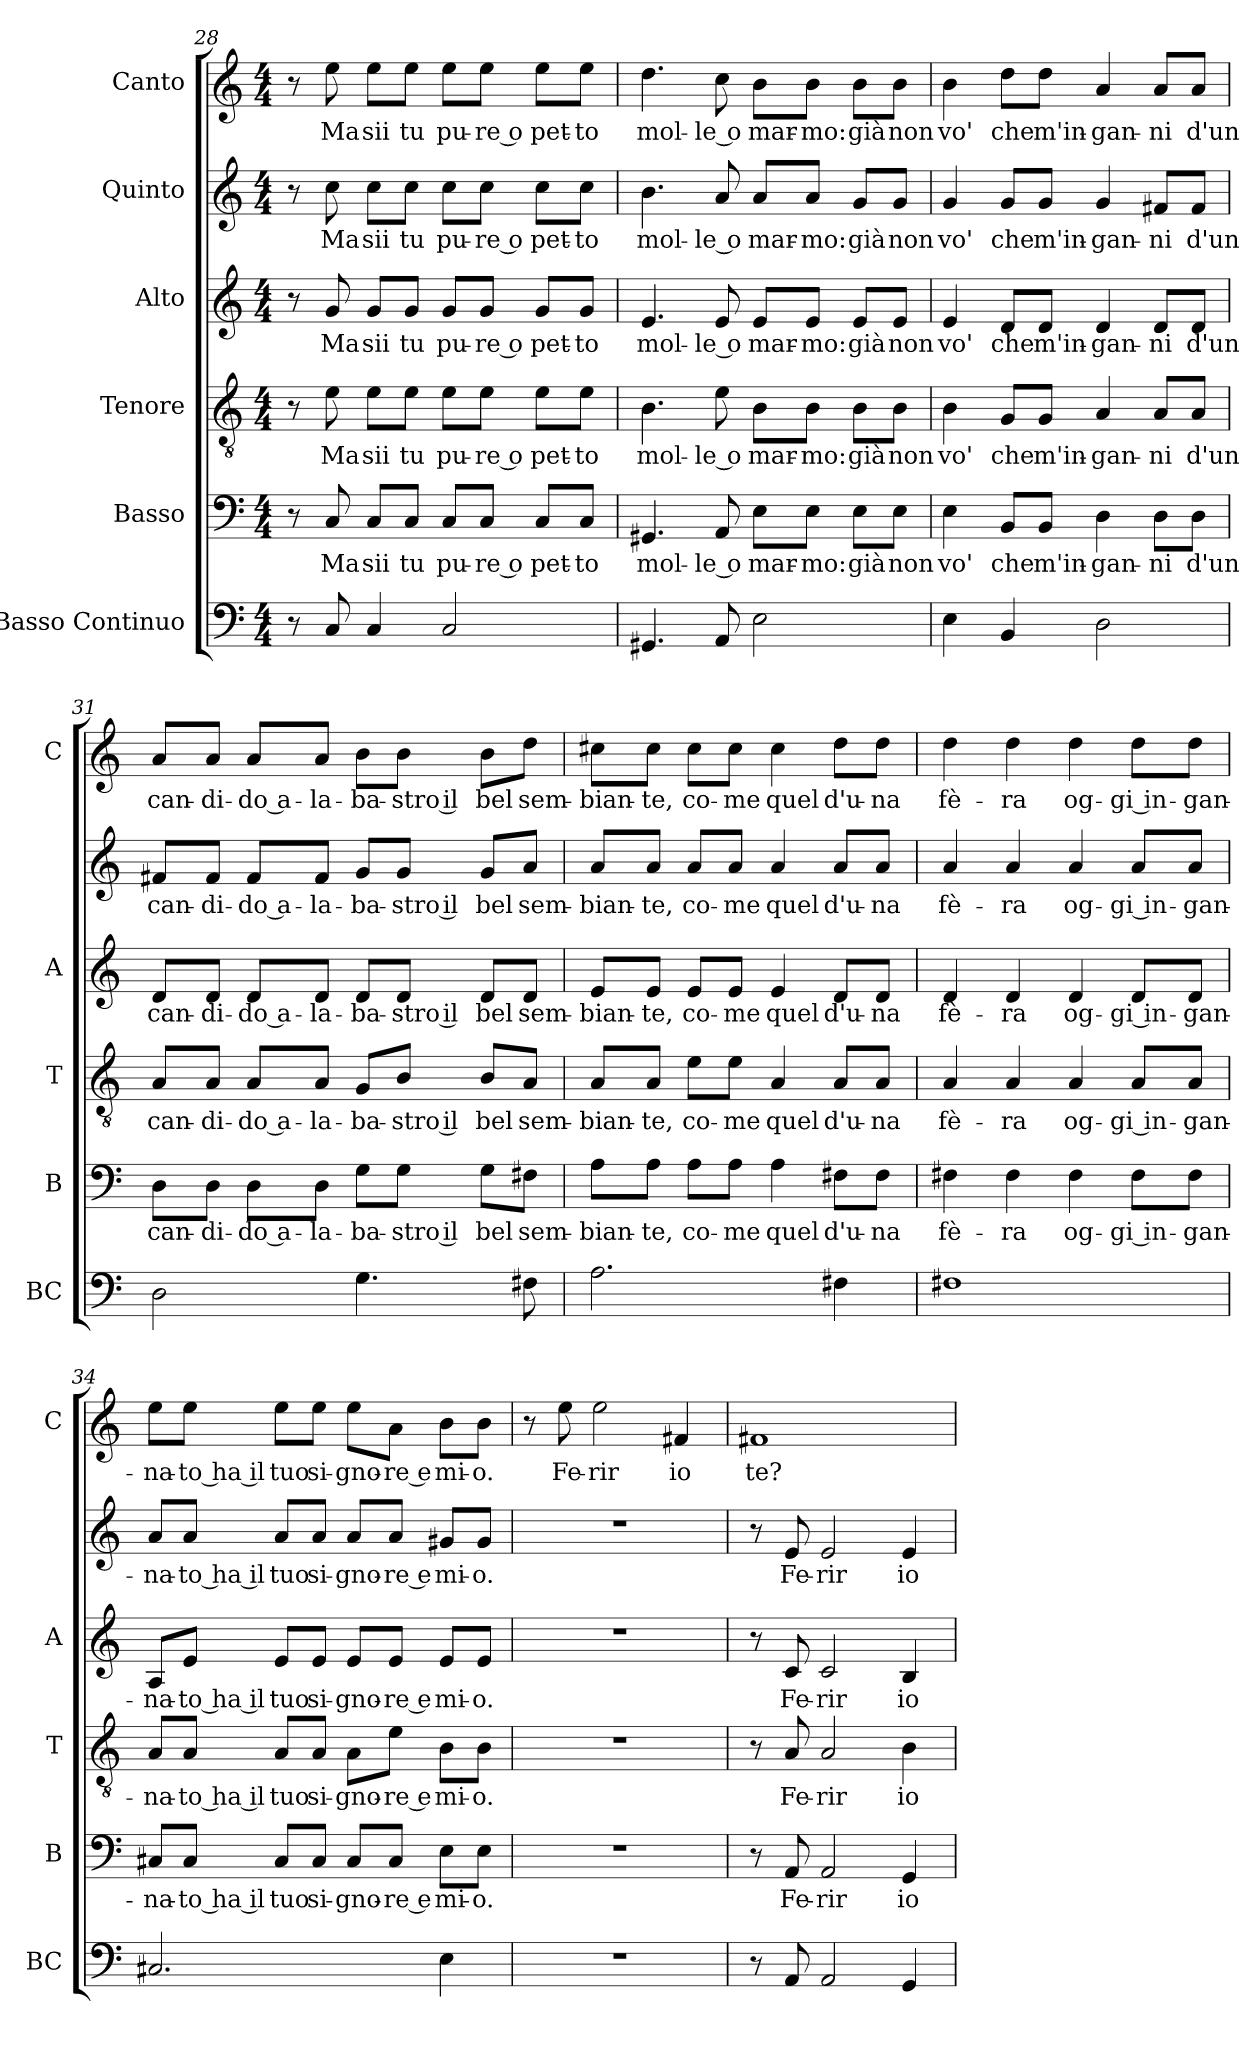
**kern	**kern	**text	**kern	**text	**kern	**text	**kern	**text	**kern	**text
*part6	*part5	*part5	*part4	*part4	*part3	*part3	*part2	*part2	*part1	*part1
*staff6	*staff5	*staff5	*staff4	*staff4	*staff3	*staff3	*staff2	*staff2	*staff1	*staff1
*I"Basso Continuo	*I"Basso	*	*I"Tenore	*	*I"Alto	*	*I"Quinto	*	*I"Canto	*
*I'BC	*I'B	*	*I'T	*	*I'A	*	*	*	*I'C	*
*clefF4	*clefF4	*	*clefGv2	*	*clefG2	*	*clefG2	*	*clefG2	*
*k[]	*k[]	*	*k[]	*	*k[]	*	*k[]	*	*k[]	*
*C:	*C:	*	*C:	*	*C:	*	*C:	*	*C:	*
*M4/4	*M4/4	*	*M4/4	*	*M4/4	*	*M4/4	*	*M4/4	*
=28	=28	=28	=28	=28	=28	=28	=28	=28	=28	=28
8r	8r	.	8r	.	8r	.	8r	.	8r	.
!	!	!LO:LY:b	!	!LO:LY:b	!	!LO:LY:b	!	!LO:LY:b	!	!LO:LY:b
8C/	8C/	Ma	8e\	Ma	8g/	Ma	8cc\	Ma	8ee\	Ma
!	!	!LO:LY:b	!	!LO:LY:b	!	!LO:LY:b	!	!LO:LY:b	!	!LO:LY:b
4C/	8C/L	sii	8e\L	sii	8g/L	sii	8cc\L	sii	8ee\L	sii
!	!	!LO:LY:b	!	!LO:LY:b	!	!LO:LY:b	!	!LO:LY:b	!	!LO:LY:b
.	8C/J	tu	8e\J	tu	8g/J	tu	8cc\J	tu	8ee\J	tu
!	!	!LO:LY:b	!	!LO:LY:b	!	!LO:LY:b	!	!LO:LY:b	!	!LO:LY:b
2C/	8C/L	pu-	8e\L	pu-	8g/L	pu-	8cc\L	-pu-	8ee\L	pu-
!	!	!LO:LY:b	!	!LO:LY:b	!	!LO:LY:b	!	!LO:LY:b	!	!LO:LY:b
.	8C/J	-re o	8e\J	-re o	8g/J	-re o	8cc\J	re o	8ee\J	-re o
!	!	!LO:LY:b	!	!LO:LY:b	!	!LO:LY:b	!	!LO:LY:b	!	!LO:LY:b
.	8C/L	pet-	8e\L	pet-	8g/L	pet-	8cc\L	-pet-	8ee\L	pet-
!	!	!LO:LY:b	!	!LO:LY:b	!	!LO:LY:b	!	!LO:LY:b	!	!LO:LY:b
.	8C/J	-to	8e\J	-to	8g/J	-to	8cc\J	to	8ee\J	-to
=29	=29	=29	=29	=29	=29	=29	=29	=29	=29	=29
!	!	!LO:LY:b	!	!LO:LY:b	!	!LO:LY:b	!	!LO:LY:b	!	!LO:LY:b
4.GG#X/	4.GG#X/	mol-	4.B\	mol-	4.e/	mol-	4.b\	mol-	4.dd\	mol-
!	!	!LO:LY:b	!	!LO:LY:b	!	!LO:LY:b	!	!LO:LY:b	!	!LO:LY:b
8AA/	8AA/	-le o	8e\	-le o	8e/	-le o	8a/	-le o	8cc\	-le o
!	!	!LO:LY:b	!	!LO:LY:b	!	!LO:LY:b	!	!LO:LY:b	!	!LO:LY:b
2E\	8E\L	mar-	8B\L	mar-	8e/L	mar-	8a/L	mar-	8b\L	mar-
!	!	!LO:LY:b	!	!LO:LY:b	!	!LO:LY:b	!	!LO:LY:b	!	!LO:LY:b
.	8E\J	-mo:	8B\J	-mo:	8e/J	-mo:	8a/J	-mo:	8b\J	-mo:
!	!	!LO:LY:b	!	!LO:LY:b	!	!LO:LY:b	!	!LO:LY:b	!	!LO:LY:b
.	8E\L	già	8B\L	già	8e/L	già	8g/L	già	8b\L	già
!	!	!LO:LY:b	!	!LO:LY:b	!	!LO:LY:b	!	!LO:LY:b	!	!LO:LY:b
.	8E\J	non	8B\J	non	8e/J	non	8g/J	non	8b\J	non
=30	=30	=30	=30	=30	=30	=30	=30	=30	=30	=30
!	!	!LO:LY:b	!	!LO:LY:b	!	!LO:LY:b	!	!LO:LY:b	!	!LO:LY:b
4E\	4E\	vo'	4B\	vo'	4e/	vo'	4g/	vo'	4b\	vo'
!	!	!LO:LY:b	!	!LO:LY:b	!	!LO:LY:b	!	!LO:LY:b	!	!LO:LY:b
4BB/	8BB/L	che	8G/L	che	8d/L	che	8g/L	che	8dd\L	che
!	!	!LO:LY:b	!	!LO:LY:b	!	!LO:LY:b	!	!LO:LY:b	!	!LO:LY:b
.	8BB/J	m'in-	8G/J	m'in-	8d/J	m'in-	8g/J	m'in-	8dd\J	m'in-
!	!	!LO:LY:b	!	!LO:LY:b	!	!LO:LY:b	!	!LO:LY:b	!	!LO:LY:b
2D\	4D\	-gan-	4A/	-gan-	4d/	-gan-	4g/	-gan-	4a/	-gan-
!	!	!LO:LY:b	!	!LO:LY:b	!	!LO:LY:b	!	!LO:LY:b	!	!LO:LY:b
.	8D\L	-ni	8A/L	-ni	8d/L	-ni	8f#X/L	-ni	8a/L	-ni
!	!	!LO:LY:b	!	!LO:LY:b	!	!LO:LY:b	!	!LO:LY:b	!	!LO:LY:b
.	8D\J	d'un	8A/J	d'un	8d/J	d'un	8f#/J	d'un	8a/J	d'un
=31	=31	=31	=31	=31	=31	=31	=31	=31	=31	=31
!	!	!LO:LY:b	!	!LO:LY:b	!	!LO:LY:b	!	!LO:LY:b	!	!LO:LY:b
2D\	8D\L	can-	8A/L	can-	8d/L	can-	8f#X/L	can-	8a/L	can-
!	!	!LO:LY:b	!	!LO:LY:b	!	!LO:LY:b	!	!LO:LY:b	!	!LO:LY:b
.	8D\J	-di-	8A/J	-di-	8d/J	-di-	8f#/J	-di-	8a/J	-di-
!	!	!LO:LY:b	!	!LO:LY:b	!	!LO:LY:b	!	!LO:LY:b	!	!LO:LY:b
.	8D\L	-do a-	8A/L	-do a-	8d/L	-do a-	8f#/L	-do a-	8a/L	-do a-
!	!	!LO:LY:b	!	!LO:LY:b	!	!LO:LY:b	!	!LO:LY:b	!	!LO:LY:b
.	8D\J	-la-	8A/J	-la-	8d/J	-la-	8f#/J	-la-	8a/J	-la-
!	!	!LO:LY:b	!	!LO:LY:b	!	!LO:LY:b	!	!LO:LY:b	!	!LO:LY:b
4.G\	8G\L	-ba-	8G/L	-ba-	8d/L	-ba-	8g/L	-ba-	8b\L	-ba-
!	!	!LO:LY:b	!	!LO:LY:b	!	!LO:LY:b	!	!LO:LY:b	!	!LO:LY:b
.	8G\J	-stro il	8B/J	-stro il	8d/J	-stro il	8g/J	-stro il	8b\J	-stro il
!	!	!LO:LY:b	!	!LO:LY:b	!	!LO:LY:b	!	!LO:LY:b	!	!LO:LY:b
.	8G\L	bel	8B/L	bel	8d/L	bel	8g/L	bel	8b\L	bel
!	!	!LO:LY:b	!	!LO:LY:b	!	!LO:LY:b	!	!LO:LY:b	!	!LO:LY:b
8F#X\	8F#X\J	sem-	8A/J	sem-	8d/J	sem-	8a/J	sem-	8dd\J	sem-
!!LO:LB:g=z
=32	=32	=32	=32	=32	=32	=32	=32	=32	=32	=32
!	!	!LO:LY:b	!	!LO:LY:b	!	!LO:LY:b	!	!LO:LY:b	!	!LO:LY:b
2.A\	8A\L	-bian-	8A/L	-bian-	8e/L	-bian-	8a/L	-bian-	8cc#X\L	-bian-
!	!	!LO:LY:b	!	!LO:LY:b	!	!LO:LY:b	!	!LO:LY:b	!	!LO:LY:b
.	8A\J	-te,	8A/J	-te,	8e/J	-te,	8a/J	-te,	8cc#\J	-te,
!	!	!LO:LY:b	!	!LO:LY:b	!	!LO:LY:b	!	!LO:LY:b	!	!LO:LY:b
.	8A\L	co-	8e\L	co-	8e/L	co-	8a/L	co-	8cc#\L	co-
!	!	!LO:LY:b	!	!LO:LY:b	!	!LO:LY:b	!	!LO:LY:b	!	!LO:LY:b
.	8A\J	-me	8e\J	-me	8e/J	-me	8a/J	-me	8cc#\J	-me
!	!	!LO:LY:b	!	!LO:LY:b	!	!LO:LY:b	!	!LO:LY:b	!	!LO:LY:b
.	4A\	quel	4A/	quel	4e/	quel	4a/	quel	4cc#\	quel
!	!	!LO:LY:b	!	!LO:LY:b	!	!LO:LY:b	!	!LO:LY:b	!	!LO:LY:b
4F#X\	8F#X\L	d'u-	8A/L	d'u-	8d/L	d'u-	8a/L	d'u-	8dd\L	d'u-
!	!	!LO:LY:b	!	!LO:LY:b	!	!LO:LY:b	!	!LO:LY:b	!	!LO:LY:b
.	8F#\J	-na	8A/J	-na	8d/J	-na	8a/J	-na	8dd\J	-na
=33	=33	=33	=33	=33	=33	=33	=33	=33	=33	=33
!	!	!LO:LY:b	!	!LO:LY:b	!	!LO:LY:b	!	!LO:LY:b	!	!LO:LY:b
1F#X	4F#X\	fè-	4A/	fè-	4d/	fè-	4a/	fè-	4dd\	fè-
!	!	!LO:LY:b	!	!LO:LY:b	!	!LO:LY:b	!	!LO:LY:b	!	!LO:LY:b
.	4F#\	-ra	4A/	-ra	4d/	-ra	4a/	-ra	4dd\	-ra
!	!	!LO:LY:b	!	!LO:LY:b	!	!LO:LY:b	!	!LO:LY:b	!	!LO:LY:b
.	4F#\	og-	4A/	og-	4d/	og-	4a/	og-	4dd\	og-
!	!	!LO:LY:b	!	!LO:LY:b	!	!LO:LY:b	!	!LO:LY:b	!	!LO:LY:b
.	8F#\L	-gi in-	8A/L	-gi in-	8d/L	-gi in-	8a/L	-gi in-	8dd\L	-gi in-
!	!	!LO:LY:b	!	!LO:LY:b	!	!LO:LY:b	!	!LO:LY:b	!	!LO:LY:b
.	8F#\J	-gan-	8A/J	-gan-	8d/J	-gan-	8a/J	-gan-	8dd\J	-gan-
=34	=34	=34	=34	=34	=34	=34	=34	=34	=34	=34
!	!	!LO:LY:b	!	!LO:LY:b	!	!LO:LY:b	!	!LO:LY:b	!	!LO:LY:b
2.C#X/	8C#X/L	-na-	8A/L	-na-	8A/L	-na-	8a/L	-na-	8ee\L	-na-
!	!	!LO:LY:b	!	!LO:LY:b	!	!LO:LY:b	!	!LO:LY:b	!	!LO:LY:b
.	8C#/J	-to ha il	8A/J	-to ha il	8e/J	-to ha il	8a/J	-to ha il	8ee\J	-to ha il
!	!	!LO:LY:b	!	!LO:LY:b	!	!LO:LY:b	!	!LO:LY:b	!	!LO:LY:b
.	8C#/L	tuo	8A/L	tuo	8e/L	tuo	8a/L	tuo	8ee\L	tuo
!	!	!LO:LY:b	!	!LO:LY:b	!	!LO:LY:b	!	!LO:LY:b	!	!LO:LY:b
.	8C#/J	si-	8A/J	si-	8e/J	si-	8a/J	si-	8ee\J	si-
!	!	!LO:LY:b	!	!LO:LY:b	!	!LO:LY:b	!	!LO:LY:b	!	!LO:LY:b
.	8C#/L	-gno-	8A\L	-gno-	8e/L	-gno-	8a/L	-gno-	8ee\L	-gno-
!	!	!LO:LY:b	!	!LO:LY:b	!	!LO:LY:b	!	!LO:LY:b	!	!LO:LY:b
.	8C#/J	-re e	8e\J	-re e	8e/J	-re e	8a/J	-re e	8a\J	-re e
!	!	!LO:LY:b	!	!LO:LY:b	!	!LO:LY:b	!	!LO:LY:b	!	!LO:LY:b
4E\	8E\L	mi-	8B\L	mi-	8e/L	mi-	8g#X/L	mi-	8b\L	mi-
!	!	!LO:LY:b	!	!LO:LY:b	!	!LO:LY:b	!	!LO:LY:b	!	!LO:LY:b
.	8E\J	-o.	8B\J	-o.	8e/J	-o.	8g#/J	-o.	8b\J	-o.
=35	=35	=35	=35	=35	=35	=35	=35	=35	=35	=35
1r	1r	.	1r	.	1r	.	1r	.	8r	.
!	!	!	!	!	!	!	!	!	!	!LO:LY:b
.	.	.	.	.	.	.	.	.	8ee\	Fe-
!	!	!	!	!	!	!	!	!	!	!LO:LY:b
.	.	.	.	.	.	.	.	.	2ee\	-rir
!	!	!	!	!	!	!	!	!	!	!LO:LY:b
.	.	.	.	.	.	.	.	.	4f#X/	io
=36	=36	=36	=36	=36	=36	=36	=36	=36	=36	=36
!	!	!	!	!	!	!	!	!	!	!LO:LY:b
8r	8r	.	8r	.	8r	.	8r	.	1f#X	te?
!	!	!LO:LY:b	!	!LO:LY:b	!	!LO:LY:b	!	!LO:LY:b	!	!
8AA/	8AA/	Fe-	8A/	Fe-	8c/	Fe-	8e/	Fe-	.	.
!	!	!LO:LY:b	!	!LO:LY:b	!	!LO:LY:b	!	!LO:LY:b	!	!
2AA/	2AA/	-rir	2A/	-rir	2c/	-rir	2e/	-rir	.	.
!	!	!LO:LY:b	!	!LO:LY:b	!	!LO:LY:b	!	!LO:LY:b	!	!
4GG/	4GG/	io	4B\	io	4B/	io	4e/	io	.	.
=	=	=	=	=	=	=	=	=	=	=
*-	*-	*-	*-	*-	*-	*-	*-	*-	*-	*-
